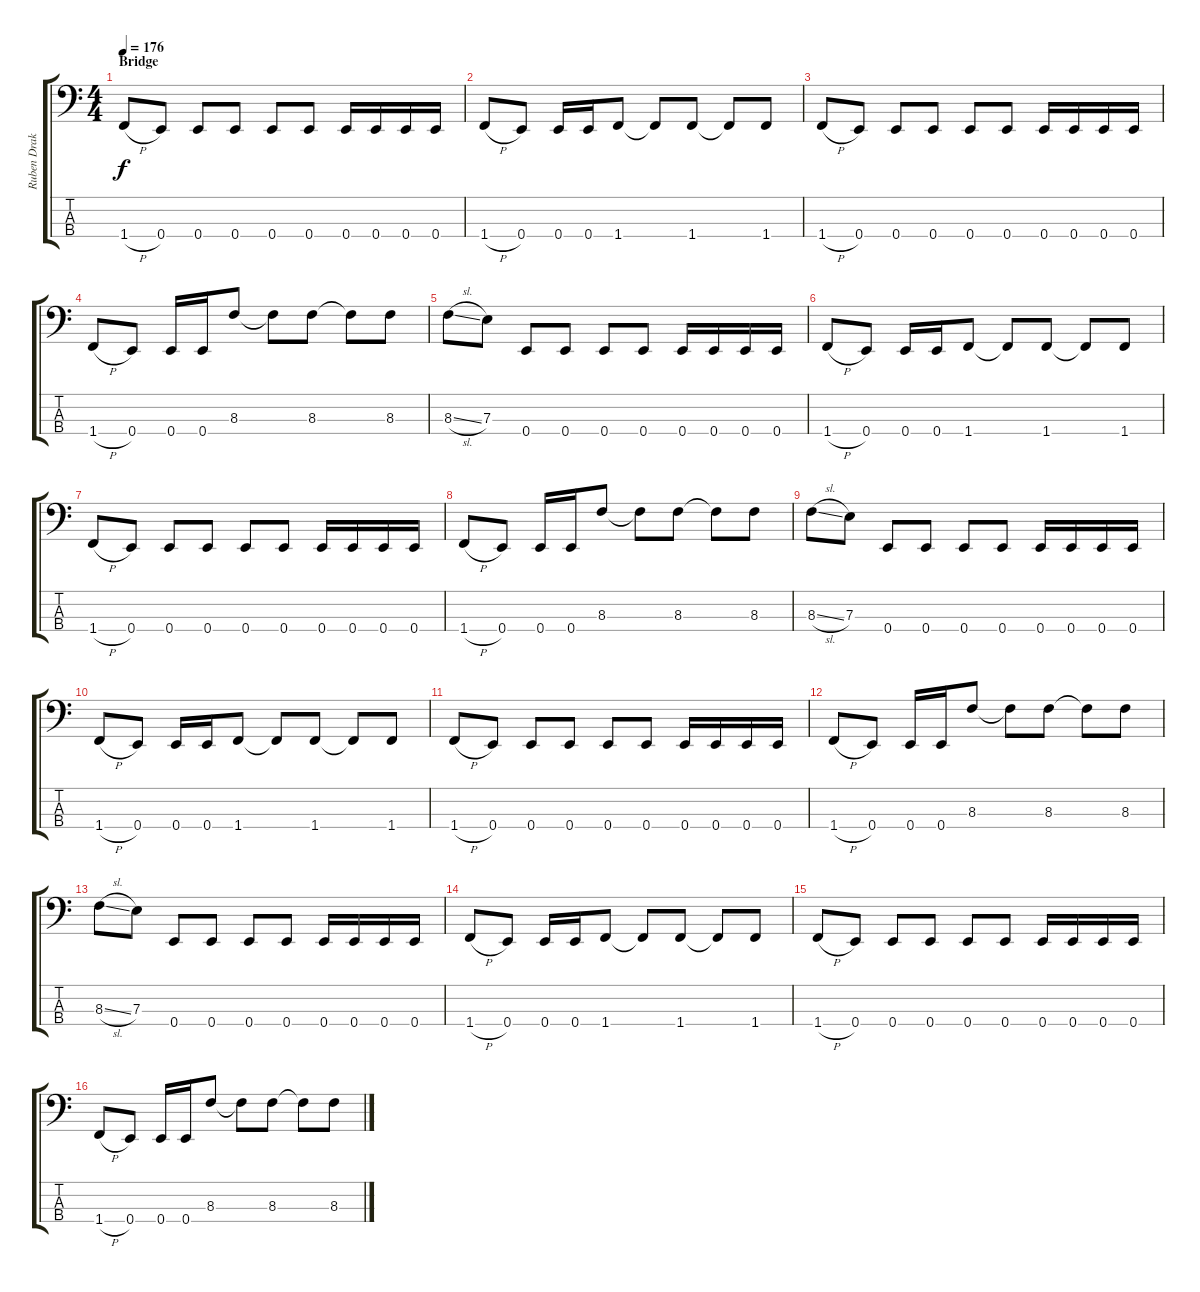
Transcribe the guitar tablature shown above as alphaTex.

\track ("Ruben Drake" "Ruben Drak") {instrument electricbasspick}
\staff {score tabs}
\tuning (G2 D2 A1 E1) {hide}
\ts (4 4)
\section ("" "Bridge")
\tempo 176
\clef f4
\ks c
1.4{h}.8{dy f} 0.4.8 0.4.8 0.4.8 0.4.8 0.4.8 0.4.16 0.4.16 0.4.16 0.4.16 |
1.4{h}.8 0.4.8 0.4.16 0.4.16 1.4.8 1.4{t}.8 1.4.8 1.4{t}.8 1.4.8 |
1.4{h}.8 0.4.8 0.4.8 0.4.8 0.4.8 0.4.8 0.4.16 0.4.16 0.4.16 0.4.16 |
1.4{h}.8 0.4.8 0.4.16 0.4.16 8.3.8 8.3{t}.8 8.3.8 8.3{t}.8 8.3.8 |
8.3{sl}.8 7.3.8 0.4.8 0.4.8 0.4.8 0.4.8 0.4.16 0.4.16 0.4.16 0.4.16 |
1.4{h}.8 0.4.8 0.4.16 0.4.16 1.4.8 1.4{t}.8 1.4.8 1.4{t}.8 1.4.8 |
1.4{h}.8 0.4.8 0.4.8 0.4.8 0.4.8 0.4.8 0.4.16 0.4.16 0.4.16 0.4.16 |
1.4{h}.8 0.4.8 0.4.16 0.4.16 8.3.8 8.3{t}.8 8.3.8 8.3{t}.8 8.3.8 |
8.3{sl}.8 7.3.8 0.4.8 0.4.8 0.4.8 0.4.8 0.4.16 0.4.16 0.4.16 0.4.16 |
1.4{h}.8 0.4.8 0.4.16 0.4.16 1.4.8 1.4{t}.8 1.4.8 1.4{t}.8 1.4.8 |
1.4{h}.8 0.4.8 0.4.8 0.4.8 0.4.8 0.4.8 0.4.16 0.4.16 0.4.16 0.4.16 |
1.4{h}.8 0.4.8 0.4.16 0.4.16 8.3.8 8.3{t}.8 8.3.8 8.3{t}.8 8.3.8 |
8.3{sl}.8 7.3.8 0.4.8 0.4.8 0.4.8 0.4.8 0.4.16 0.4.16 0.4.16 0.4.16 |
1.4{h}.8 0.4.8 0.4.16 0.4.16 1.4.8 1.4{t}.8 1.4.8 1.4{t}.8 1.4.8 |
1.4{h}.8 0.4.8 0.4.8 0.4.8 0.4.8 0.4.8 0.4.16 0.4.16 0.4.16 0.4.16 |
1.4{h}.8 0.4.8 0.4.16 0.4.16 8.3.8 8.3{t}.8 8.3.8 8.3{t}.8 8.3.8
